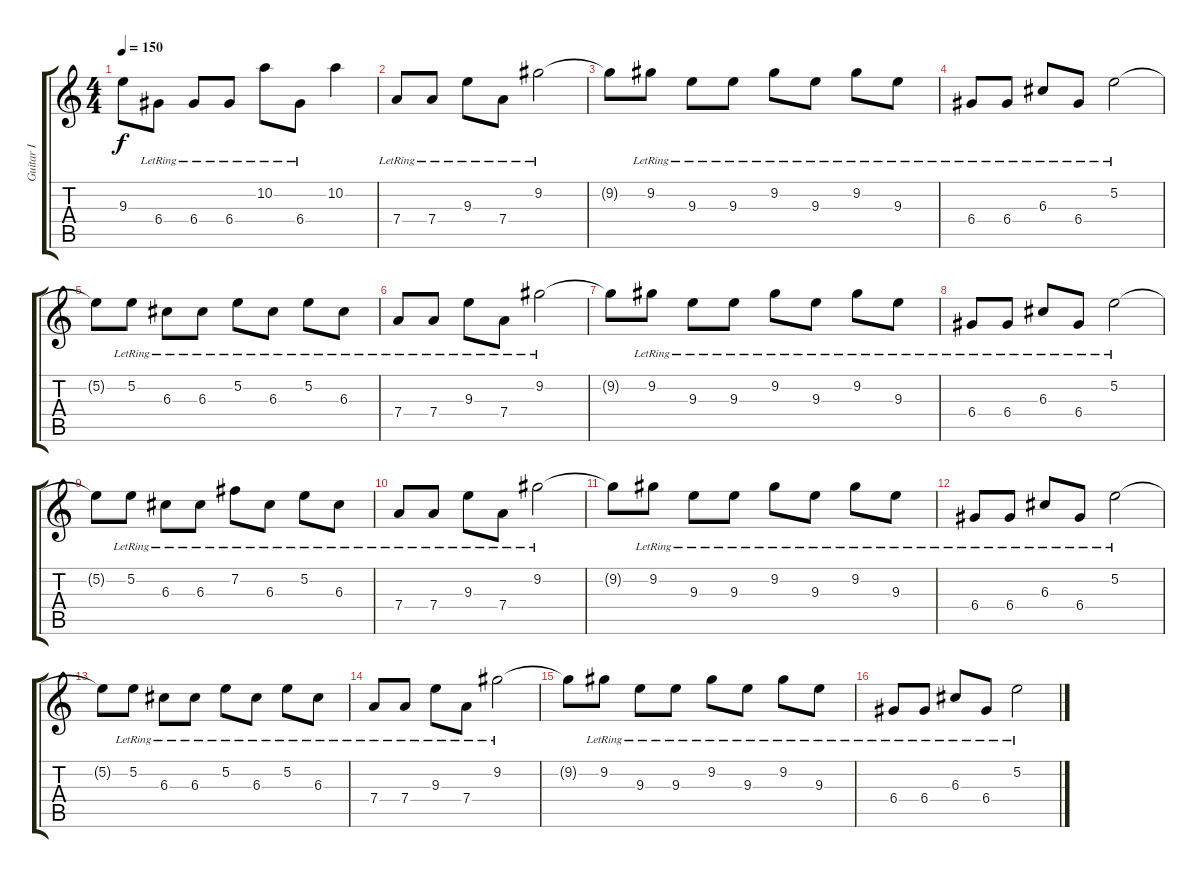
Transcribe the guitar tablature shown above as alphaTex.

\track ("Guitar I" "Guitar I") {instrument distortionguitar}
\staff {score tabs}
\tuning (E4 B3 G3 D3 A2 E2) {hide}
\ts (4 4)
\tempo 150
\clef g2
\ks c
9.3{t}.8{dy f} 6.4{lr}.8 6.4{lr}.8 6.4{lr}.8 10.2{lr}.8 6.4{lr}.8 10.2.4 |
7.4{lr}.8 7.4{lr}.8 9.3{lr}.8 7.4{lr}.8 9.2{lr}.2 |
9.2{t}.8 9.2{lr}.8 9.3{lr}.8 9.3{lr}.8 9.2{lr}.8 9.3{lr}.8 9.2{lr}.8 9.3{lr}.8 |
6.4{lr}.8 6.4{lr}.8 6.3{lr}.8 6.4{lr}.8 5.2{lr}.2 |
5.2{t}.8 5.2{lr}.8 6.3{lr}.8 6.3{lr}.8 5.2{lr}.8 6.3{lr}.8 5.2{lr}.8 6.3{lr}.8 |
7.4{lr}.8 7.4{lr}.8 9.3{lr}.8 7.4{lr}.8 9.2{lr}.2 |
9.2{t}.8 9.2{lr}.8 9.3{lr}.8 9.3{lr}.8 9.2{lr}.8 9.3{lr}.8 9.2{lr}.8 9.3{lr}.8 |
6.4{lr}.8 6.4{lr}.8 6.3{lr}.8 6.4{lr}.8 5.2{lr}.2 |
5.2{t}.8 5.2{lr}.8 6.3{lr}.8 6.3{lr}.8 7.2{lr}.8 6.3{lr}.8 5.2{lr}.8 6.3{lr}.8 |
7.4{lr}.8 7.4{lr}.8 9.3{lr}.8 7.4{lr}.8 9.2{lr}.2 |
9.2{t}.8 9.2{lr}.8 9.3{lr}.8 9.3{lr}.8 9.2{lr}.8 9.3{lr}.8 9.2{lr}.8 9.3{lr}.8 |
6.4{lr}.8 6.4{lr}.8 6.3{lr}.8 6.4{lr}.8 5.2{lr}.2 |
5.2{t}.8 5.2{lr}.8 6.3{lr}.8 6.3{lr}.8 5.2{lr}.8 6.3{lr}.8 5.2{lr}.8 6.3{lr}.8 |
7.4{lr}.8 7.4{lr}.8 9.3{lr}.8 7.4{lr}.8 9.2{lr}.2 |
9.2{t}.8 9.2{lr}.8 9.3{lr}.8 9.3{lr}.8 9.2{lr}.8 9.3{lr}.8 9.2{lr}.8 9.3{lr}.8 |
6.4{lr}.8 6.4{lr}.8 6.3{lr}.8 6.4{lr}.8 5.2{lr}.2
